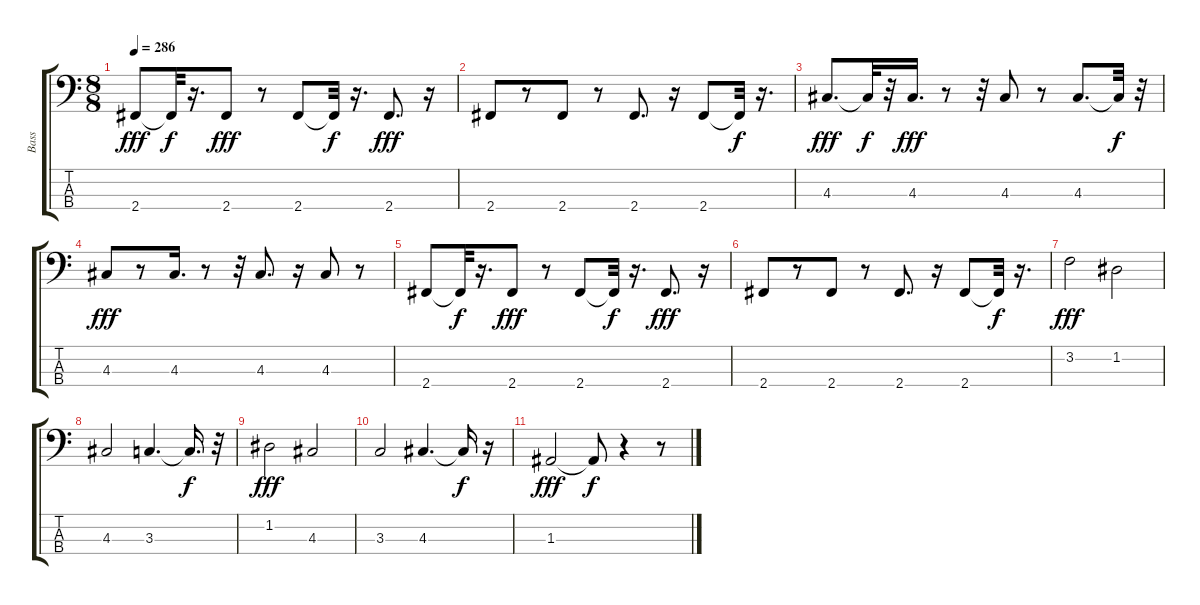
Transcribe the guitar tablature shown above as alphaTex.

\track ("Bass" "Bass") {instrument electricbassfinger}
\staff {score tabs}
\tuning (G2 D2 A1 E1) {hide}
\ts (8 8)
\tempo 286
\clef f4
\ks c
2.4.8{dy fff} 2.4{t}.32{dy f} r.16{d} 2.4.8{dy fff} r.8 2.4.8 2.4{t}.32{dy f} r.16{d} 2.4.8{d dy fff} r.16 |
2.4.8 r.8 2.4.8 r.8 2.4.8{d} r.16 2.4.8 2.4{t}.32{dy f} r.16{d} |
4.3.8{d dy fff} 4.3{t}.32{dy f} r.32 4.3.16{d dy fff} r.8 r.32 4.3.8 r.8 4.3.8{d} 4.3{t}.32{dy f} r.32 |
4.3.8{dy fff} r.8 4.3.16{d} r.8 r.32 4.3.8{d} r.16 4.3.8 r.8 |
2.4.8 2.4{t}.32{dy f} r.16{d} 2.4.8{dy fff} r.8 2.4.8 2.4{t}.32{dy f} r.16{d} 2.4.8{d dy fff} r.16 |
2.4.8 r.8 2.4.8 r.8 2.4.8{d} r.16 2.4.8 2.4{t}.32{dy f} r.16{d} |
3.2.2{dy fff} 1.2.2 |
4.3.2 3.3.4{d} 3.3{t}.16{d dy f} r.32 |
1.2.2{dy fff} 4.3.2 |
3.3.2 4.3.4{d} 4.3{t}.16{dy f} r.16 |
1.3.2{dy fff} 1.3{t}.8{dy f} r.4 r.8
